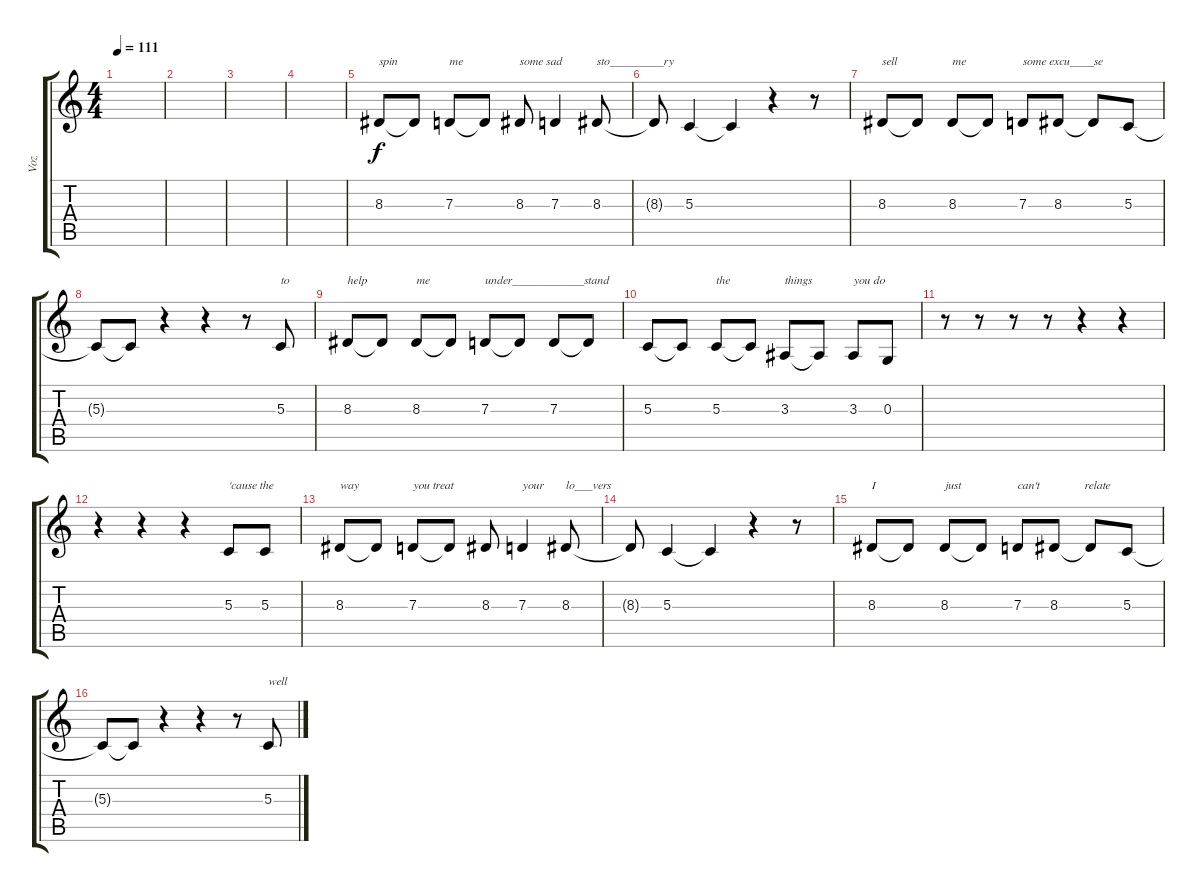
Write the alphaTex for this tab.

\track ("Voz" "Voz") {instrument lead2sawtooth}
\staff {score tabs}
\tuning (E4 B3 G3 D3 A2 E2) {hide}
\ts (4 4)
\tempo 111
\clef g2
\ks c
|
|
|
|
8.3.8{txt "spin"} 8.3{t}.8 7.3.8{txt "me"} 7.3{t}.8 8.3.8{txt "some sad"} 7.3.4 8.3.8{txt "sto_________ry"} |
8.3{t}.8 5.3.4 5.3{t}.4 r.4 r.8 |
8.3.8{txt "sell"} 8.3{t}.8 8.3.8{txt "me"} 8.3{t}.8 7.3.8{txt "some excu____se"} 8.3.8 8.3{t}.8 5.3.8 |
5.3{t}.8 5.3{t}.8 r.4 r.4 r.8 5.3.8{txt "to"} |
8.3.8{txt "help"} 8.3{t}.8 8.3.8{txt "me"} 8.3{t}.8 7.3.8{txt "under____________stand"} 7.3{t}.8 7.3.8 7.3{t}.8 |
5.3.8 5.3{t}.8 5.3.8{txt "the"} 5.3{t}.8 3.3.8{txt "things"} 3.3{t}.8 3.3.8{txt "you do"} 0.3.8 |
r.8 r.8 r.8 r.8 r.4 r.4 |
r.4 r.4 r.4 5.3.8{txt "'cause the"} 5.3.8 |
8.3.8{txt "way"} 8.3{t}.8 7.3.8{txt "you treat"} 7.3{t}.8 8.3.8 7.3.4{txt "your"} 8.3.8{txt "lo___vers"} |
8.3{t}.8 5.3.4 5.3{t}.4 r.4 r.8 |
8.3.8{txt "I"} 8.3{t}.8 8.3.8{txt "just"} 8.3{t}.8 7.3.8{txt "can't               relate"} 8.3.8 8.3{t}.8 5.3.8 |
5.3{t}.8 5.3{t}.8 r.4 r.4 r.8 5.3.8{txt "well"}
